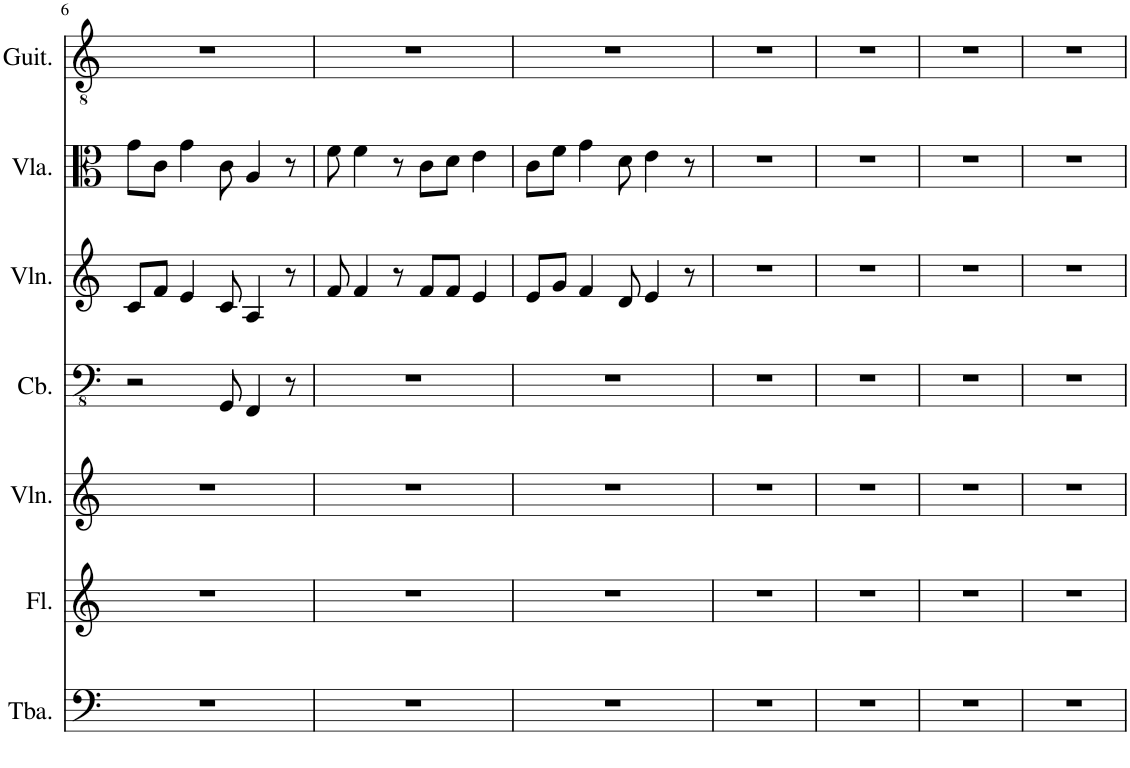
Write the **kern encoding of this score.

**kern	**kern	**kern	**kern	**kern	**kern	**kern
*part7	*part6	*part5	*part4	*part3	*part2	*part1
*staff7	*staff6	*staff5	*staff4	*staff3	*staff2	*staff1
*I"Tuba	*I"Flute	*I"Violin	*I"Contrabass	*I"Violin	*I"Viola	*I"Classical Guitar
*I'Tba.	*I'Fl.	*I'Vln.	*I'Cb.	*I'Vln.	*I'Vla.	*I'Guit.
!!LO:PB:g=z
*clefF4	*clefG2	*clefG2	*clefFv4	*clefG2	*clefC3	*clefGv2
*	*	*	*Trd7c12	*	*	*
*k[]	*k[]	*k[]	*k[]	*k[]	*k[]	*k[]
*M4/4	*M4/4	*M4/4	*M4/4	*M4/4	*M4/4	*M4/4
=6	=6	=6	=6	=6	=6	=6
1r	1r	1r	2r	8c/L	8g\L	1r
.	.	.	.	8f/J	8c\J	.
.	.	.	.	4e/	4g\	.
.	.	.	8GGG/	8c/	8c\	.
.	.	.	4FFF/	4A/	4A/	.
.	.	.	8r	8r	8r	.
=7	=7	=7	=7	=7	=7	=7
1r	1r	1r	1r	8f/	8f\	1r
.	.	.	.	4f/	4f\	.
.	.	.	.	8r	8r	.
.	.	.	.	8f/L	8c\L	.
.	.	.	.	8f/J	8d\J	.
.	.	.	.	4e/	4e\	.
=8	=8	=8	=8	=8	=8	=8
1r	1r	1r	1r	8e/L	8c\L	1r
.	.	.	.	8g/J	8f\J	.
.	.	.	.	4f/	4g\	.
.	.	.	.	8d/	8d\	.
.	.	.	.	4e/	4e\	.
.	.	.	.	8r	8r	.
=9	=9	=9	=9	=9	=9	=9
1r	1r	1r	1r	1r	1r	1r
=10	=10	=10	=10	=10	=10	=10
1r	1r	1r	1r	1r	1r	1r
=11	=11	=11	=11	=11	=11	=11
1r	1r	1r	1r	1r	1r	1r
=12	=12	=12	=12	=12	=12	=12
1r	1r	1r	1r	1r	1r	1r
=	=	=	=	=	=	=
*-	*-	*-	*-	*-	*-	*-
